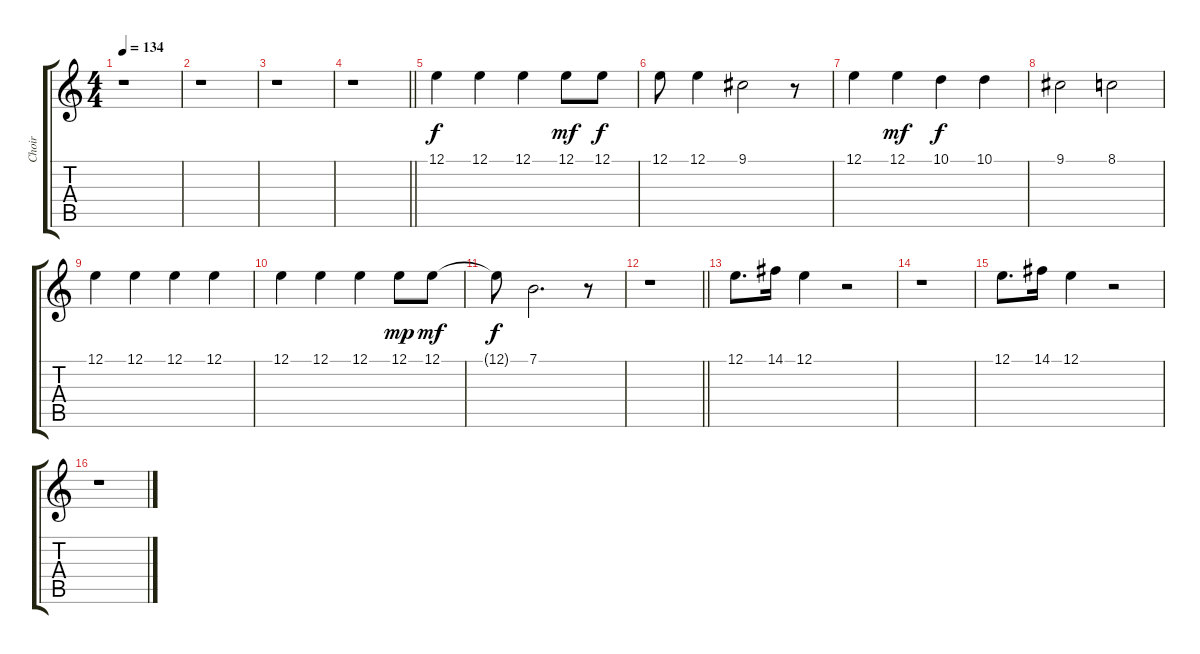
\track ("Choir" "Choir") {instrument choiraahs}
\staff {score tabs}
\tuning (E4 B3 G3 D3 A2 E2) {hide}
\ts (4 4)
\tempo 134
\clef g2
\ks c
r.1{dy f} |
r.1 |
r.1 |
\barLineRight lightlight
r.1 |
12.1.4 12.1.4 12.1.4 12.1.8{dy mf} 12.1.8{dy f} |
12.1.8 12.1.4 9.1.2 r.8 |
12.1.4 12.1.4{dy mf} 10.1.4{dy f} 10.1.4 |
9.1.2 8.1.2 |
12.1.4 12.1.4 12.1.4 12.1.4 |
12.1.4 12.1.4 12.1.4 12.1.8{dy mp} 12.1.8{dy mf} |
12.1{t}.8{dy f} 7.1.2{d} r.8 |
\barLineRight lightlight
r.1 |
12.1.8{d} 14.1.16 12.1.4 r.2 |
r.1 |
12.1.8{d} 14.1.16 12.1.4 r.2 |
r.1
